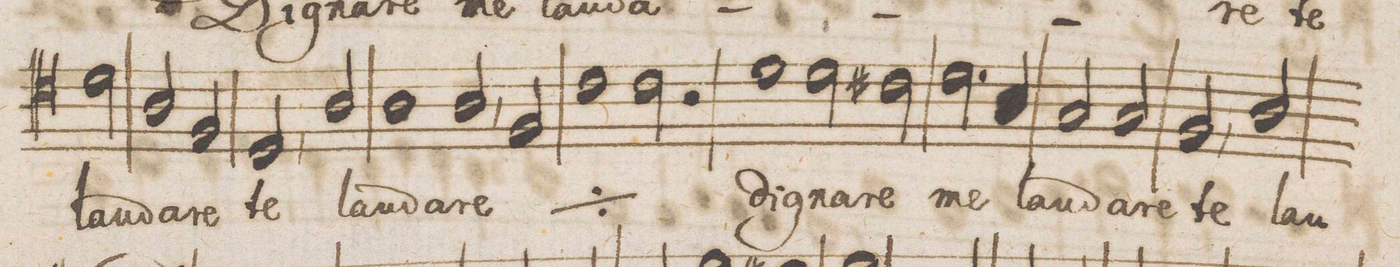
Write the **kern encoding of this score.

**kern	**text	**dynam
*I"Tenore	*	*
*clefC4	*	*
*k[]	*	*
*met(C|)	*	*
*M2/1	*	*
2d\	lau-	.
2A/	-da-	.
2F/	-re	.
=5-	=5-	=5-
2D,</	te	.
2A/	lau-	.
1A	-da-	.
=6-	=6-	=6-
2A,</	-re	.
*	*ij	*
2F/	lau-	.
1c	-da-	.
=7-	=7-	=7-
2c\	-re	.
*	*Xij	*
2r	.	.
1d	di-	.
=8-	=8-	=8-
2d\	-gna-	.
2c#X\	-re	.
2.d\	me	.
4A/	lau-	.
=9-	=9-	=9-
2G/	-da-	.
2G/	-re	.
2F,</	te	.
2A/	lau-	.
=10-	=10-	=10-
*-	*-	*-
